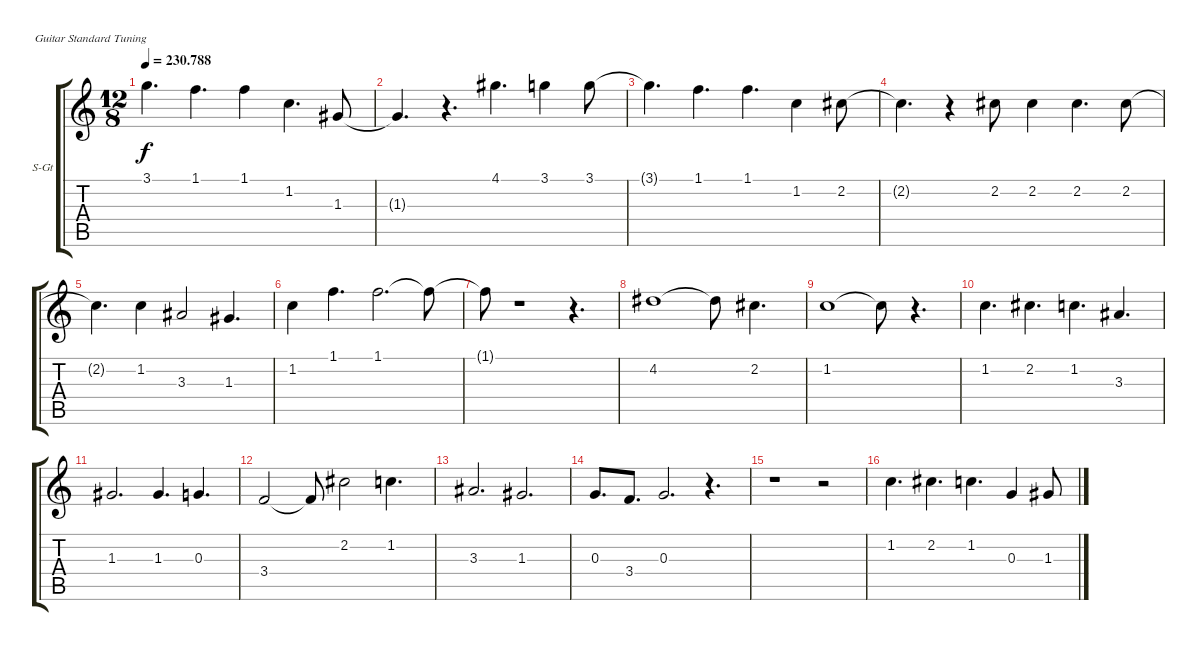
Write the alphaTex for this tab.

\bracketExtendMode groupsimilarinstruments
\firstSystemTrackNameOrientation horizontal
\otherSystemsTrackNameOrientation horizontal
\track ("Вокал" "S-Gt") {instrument lead6voice}
\staff {score tabs}
\tuning (E4 B3 G3 D3 A2 E2)
\displaytranspose 12
\ts (12 8)
\tempo
230.788
\accidentals auto
\clef g2
\ottava regular
\simile none
\ks c
3.1{t}.4{d dy f} 1.1.4{d} 1.1.4 1.2.4{d} 1.3.8 |
1.3{t}.4{d} r.4{d} 4.1.4{d} 3.1.4 3.1.8 |
3.1{t}.4{d} 1.1.4{d} 1.1.4{d} 1.2.4 2.2.8 |
2.2{t}.4{d} r.4 2.2.8 2.2.4 2.2.4{d} 2.2.8 |
2.2{t}.4{d} 1.2.4 3.3.2 1.3.4{d} |
1.2.4 1.1.4{d} 1.1.2{d} 1.1{t}.8 |
1.1{t}.8 r.1 r.4{d} |
4.2.1 4.2{t}.8 2.2.4{d} |
1.2.1 1.2{t}.8 r.4{d} |
1.2.4{d} 2.2.4{d} 1.2.4{d} 3.3.4{d} |
1.3.2{d} 1.3.4{d} 0.3.4{d} |
3.4.2 3.4{t}.8 2.2.2 1.2.4{d} |
3.3.2{d} 1.3.2{d} |
0.3.8{d} 3.4.8{d} 0.3.2{d} r.4{d} |
r.1 r.2 |
1.2.4{d} 2.2.4{d} 1.2.4{d} 0.3.4 1.3.8
